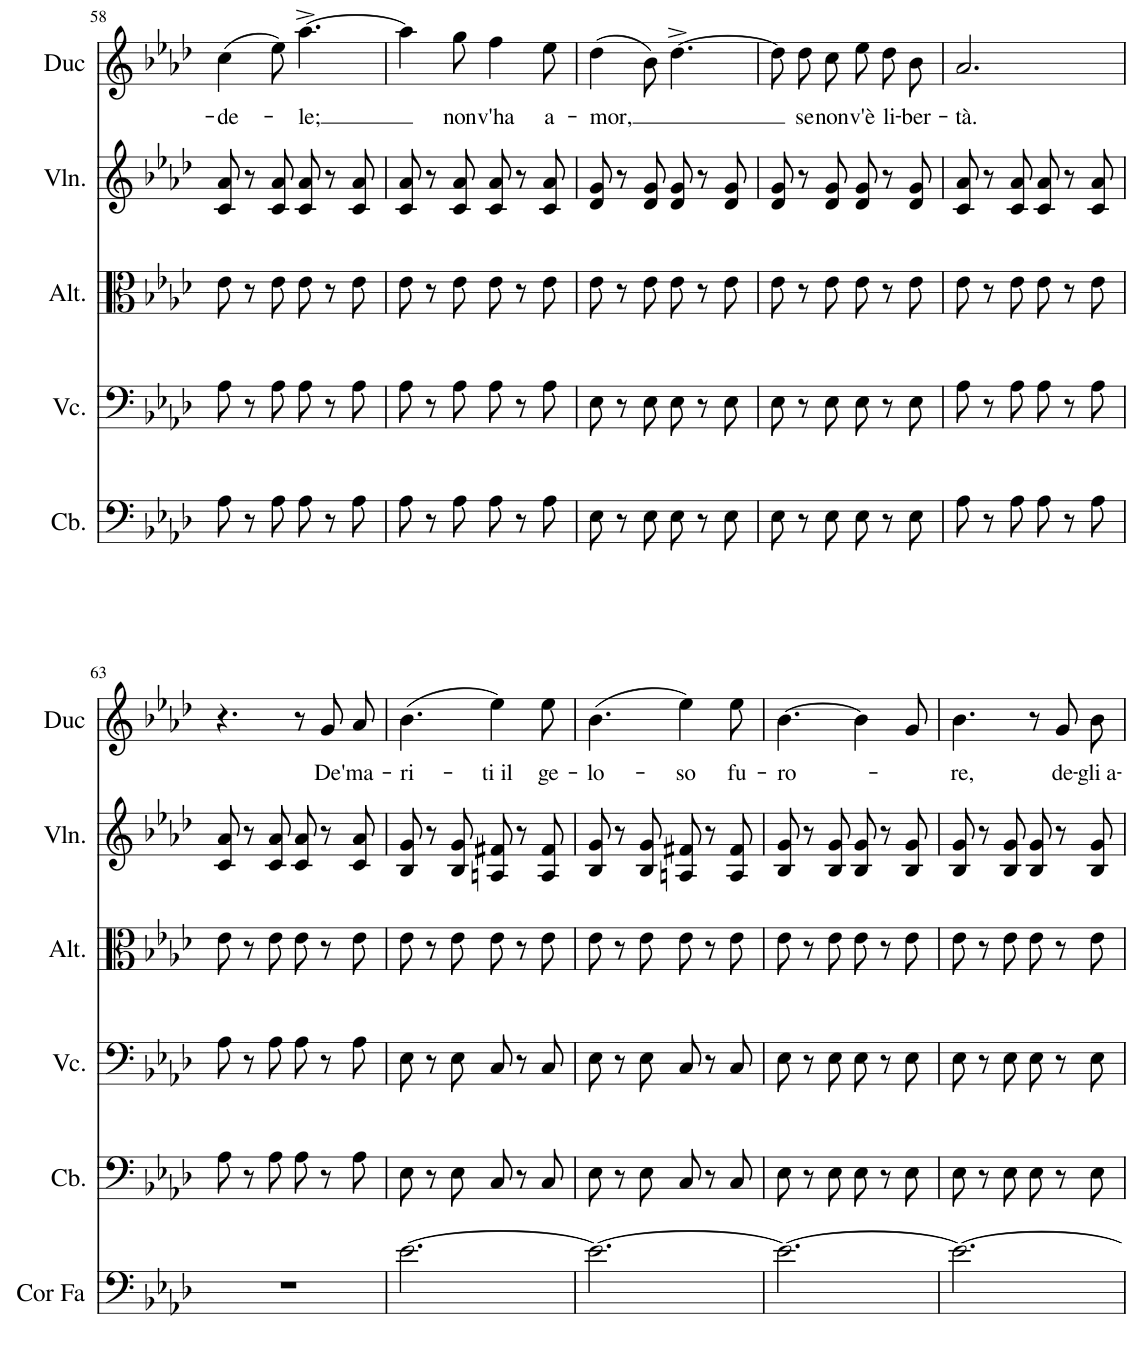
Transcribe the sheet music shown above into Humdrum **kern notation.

**kern	**kern	**kern	**kern	**kern	**kern	**text
*part6	*part5	*part4	*part3	*part2	*part1	*part1
*staff6	*staff5	*staff4	*staff3	*staff2	*staff1	*staff1
*I"Cor en Fa	*I"Contrebasse	*I"Violoncelle	*I"Alto	*I"Violon	*I"Duc	*
*I'Cor Fa	*I'Cb.	*I'Vc.	*I'Alt.	*I'Vln.	*I'Duc	*
!!LO:PB:g=z
*clefF4	*clefF4	*clefF4	*clefC3	*clefG2	*clefG2	*
*Trd4c7	*Trd7c12	*	*	*	*	*
*k[b-e-a-d-]	*k[b-e-a-d-]	*k[b-e-a-d-]	*k[b-e-a-d-]	*k[b-e-a-d-]	*k[b-e-a-d-]	*
*M6/8	*M6/8	*M6/8	*M6/8	*M6/8	*M6/8	*
=58	=58	=58	=58	=58	=58	=58
!	!	!	!	!	!	!LO:LY:b
2.r	8A-\	8A-\	8e-\	8c/ 8a-/	(4cc\	-de-
.	8r	8r	8r	8r	.	.
.	8A-\	8A-\	8e-\	8c/ 8a-/	8ee-\)	.
!	!	!	!	!	!	!LO:LY:b
.	8A-\	8A-\	8e-\	8c/ 8a-/	[4.aa-^\	-le;
.	8r	8r	8r	8r	.	.
.	8A-\	8A-\	8e-\	8c/ 8a-/	.	.
=59	=59	=59	=59	=59	=59	=59
2.r	8A-\	8A-\	8e-\	8c/ 8a-/	4aa-\]	.
.	8r	8r	8r	8r	.	.
!	!	!	!	!	!	!LO:LY:b
.	8A-\	8A-\	8e-\	8c/ 8a-/	8gg\	non
!	!	!	!	!	!	!LO:LY:b
.	8A-\	8A-\	8e-\	8c/ 8a-/	4ff\	v'ha
.	8r	8r	8r	8r	.	.
!	!	!	!	!	!	!LO:LY:b
.	8A-\	8A-\	8e-\	8c/ 8a-/	8ee-\	a-
=60	=60	=60	=60	=60	=60	=60
!	!	!	!	!	!	!LO:LY:b
2.r	8E-\	8E-\	8e-\	8d-/ 8g/	(4dd-\	-mor,
.	8r	8r	8r	8r	.	.
.	8E-\	8E-\	8e-\	8d-/ 8g/	8b-\)	.
.	8E-\	8E-\	8e-\	8d-/ 8g/	[4.dd-^\	.
.	8r	8r	8r	8r	.	.
.	8E-\	8E-\	8e-\	8d-/ 8g/	.	.
=61	=61	=61	=61	=61	=61	=61
2.r	8E-\	8E-\	8e-\	8d-/ 8g/	8dd-\L]	.
!	!	!	!	!	!	!LO:LY:b
.	8r	8r	8r	8r	8dd-\	se
!	!	!	!	!	!	!LO:LY:b
.	8E-\	8E-\	8e-\	8d-/ 8g/	8cc\J	non
!	!	!	!	!	!	!LO:LY:b
.	8E-\	8E-\	8e-\	8d-/ 8g/	8ee-\L	v'è
!	!	!	!	!	!	!LO:LY:b
.	8r	8r	8r	8r	8dd-\	li-
!	!	!	!	!	!	!LO:LY:b
.	8E-\	8E-\	8e-\	8d-/ 8g/	8b-\J	-ber-
=62	=62	=62	=62	=62	=62	=62
!	!	!	!	!	!	!LO:LY:b
2.r	8A-\	8A-\	8e-\	8c/ 8a-/	2.a-/	-tà.
.	8r	8r	8r	8r	.	.
.	8A-\	8A-\	8e-\	8c/ 8a-/	.	.
.	8A-\	8A-\	8e-\	8c/ 8a-/	.	.
.	8r	8r	8r	8r	.	.
.	8A-\	8A-\	8e-\	8c/ 8a-/	.	.
!!LO:LB:g=z
=63	=63	=63	=63	=63	=63	=63
2.r	8A-\	8A-\	8e-\	8c/ 8a-/	4.r	.
.	8r	8r	8r	8r	.	.
.	8A-\	8A-\	8e-\	8c/ 8a-/	.	.
.	8A-\	8A-\	8e-\	8c/ 8a-/	8r	.
!	!	!	!	!	!	!LO:LY:b
.	8r	8r	8r	8r	8g/L	De'
!	!	!	!	!	!	!LO:LY:b
.	8A-\	8A-\	8e-\	8c/ 8a-/	8a-/J	ma-
=64	=64	=64	=64	=64	=64	=64
!	!	!	!	!	!	!LO:LY:b
[2.e-\	8E-\	8E-\	8e-\	8B-/ 8g/	(4.b-\	-ri-
.	8r	8r	8r	8r	.	.
.	8E-\	8E-\	8e-\	8B-/ 8g/	.	.
!	!	!	!	!	!	!LO:LY:b
.	8C/	8C/	8e-\	8An/ 8f#X/	4ee-\)	-ti il
.	8r	8r	8r	8r	.	.
!	!	!	!	!	!	!LO:LY:b
.	8C/	8C/	8e-\	8A/ 8f#/	8ee-\	ge-
=65	=65	=65	=65	=65	=65	=65
!	!	!	!	!	!	!LO:LY:b
2.e-\_	8E-\	8E-\	8e-\	8B-/ 8g/	(4.b-\	-lo-
.	8r	8r	8r	8r	.	.
.	8E-\	8E-\	8e-\	8B-/ 8g/	.	.
!	!	!	!	!	!	!LO:LY:b
.	8C/	8C/	8e-\	8An/ 8f#X/	4ee-\)	-so
.	8r	8r	8r	8r	.	.
!	!	!	!	!	!	!LO:LY:b
.	8C/	8C/	8e-\	8A/ 8f#/	8ee-\	fu-
=66	=66	=66	=66	=66	=66	=66
!	!	!	!	!	!	!LO:LY:b
2.e-\_	8E-\	8E-\	8e-\	8B-/ 8g/	[4.b-\	-ro-
.	8r	8r	8r	8r	.	.
.	8E-\	8E-\	8e-\	8B-/ 8g/	.	.
.	8E-\	8E-\	8e-\	8B-/ 8g/	4b-\]	.
.	8r	8r	8r	8r	.	.
.	8E-\	8E-\	8e-\	8B-/ 8g/	8g/	.
=67	=67	=67	=67	=67	=67	=67
!	!	!	!	!	!	!LO:LY:b
2.e-\_	8E-\	8E-\	8e-\	8B-/ 8g/	4.b-\	-re,
.	8r	8r	8r	8r	.	.
.	8E-\	8E-\	8e-\	8B-/ 8g/	.	.
.	8E-\	8E-\	8e-\	8B-/ 8g/	8r	.
!	!	!	!	!	!	!LO:LY:b
.	8r	8r	8r	8r	8g/L	de-
!	!	!	!	!	!	!LO:LY:b
.	8E-\	8E-\	8e-\	8B-/ 8g/	8b-/J	-gli a-
=	=	=	=	=	=	=
*-	*-	*-	*-	*-	*-	*-
